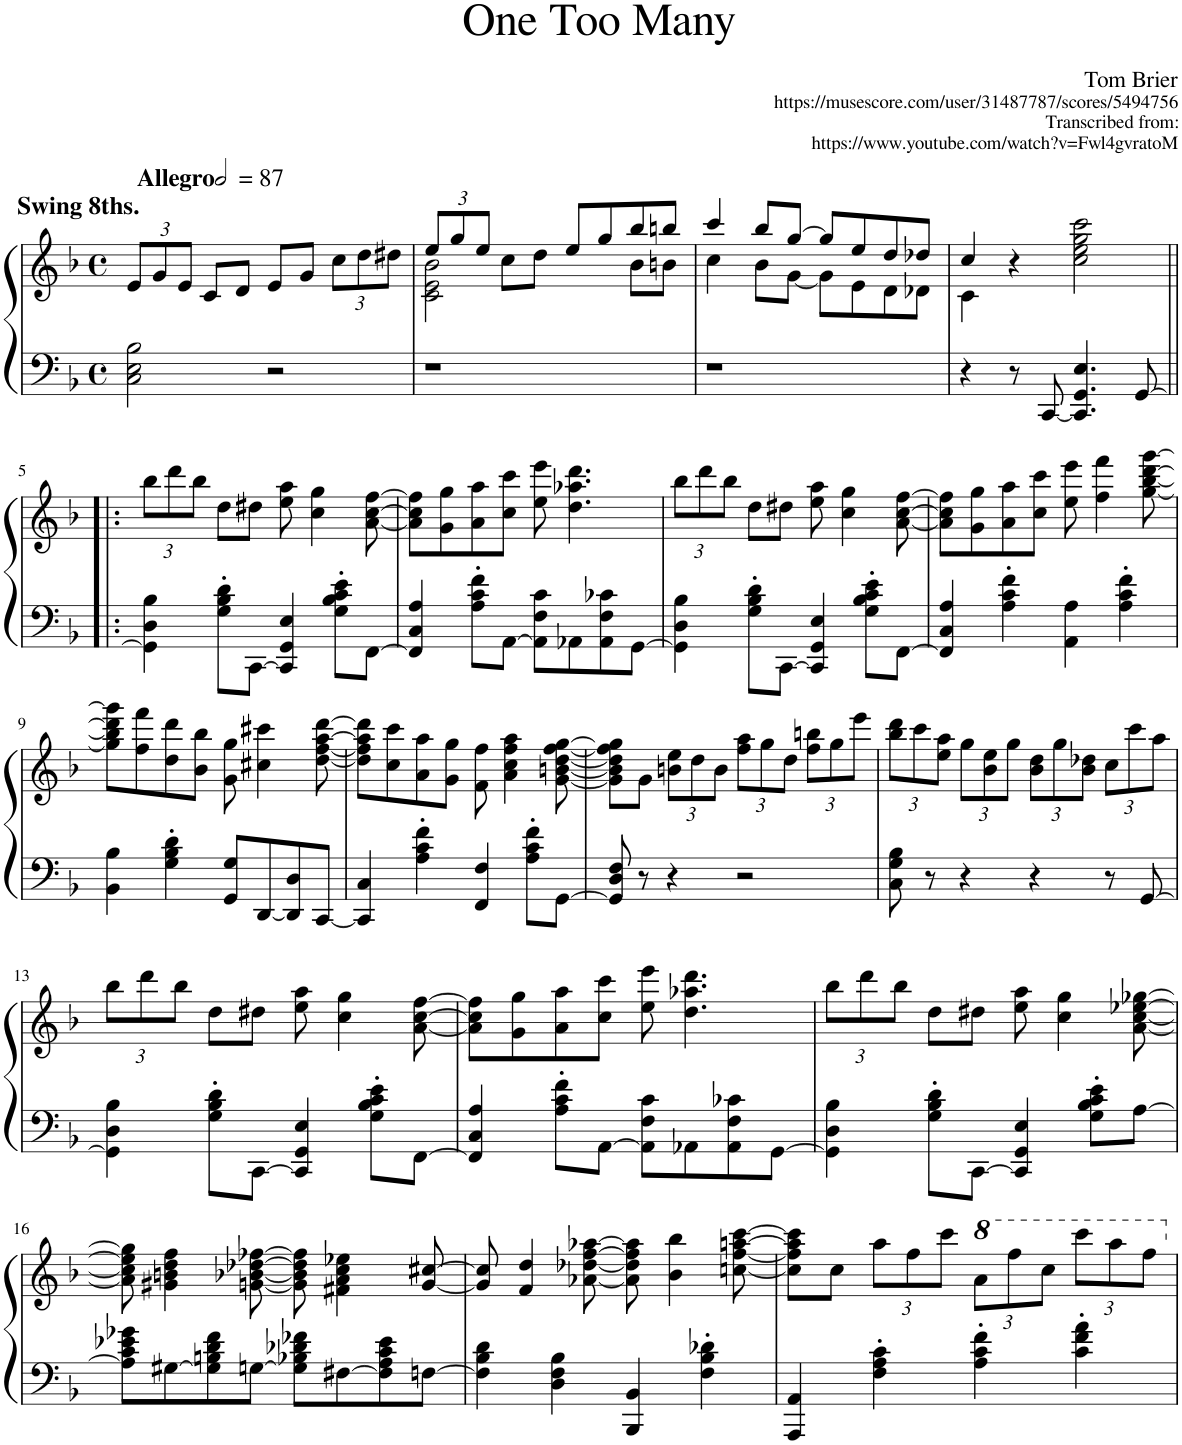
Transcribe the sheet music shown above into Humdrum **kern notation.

**kern	**kern
*part1	*part1
*staff2	*staff1
*I"Piano	*
*I'Pno.	*
*clefF4	*clefG2
*k[b-]	*k[b-]
*F:	*F:
*M4/4	*M4/4
*met(c)	*met(c)
*MM174	*MM174
*	*Xbrackettup
=1	=1
!	!LO:TX:a:B:t=Swing 8ths.
!	!LO:TX:a:B:t=Allegro
2C\ 2E\ 2B-\	12e/L
.	12g/
.	12e/J
.	8c/L
.	8d/J
2r	8e/L
.	8g/J
.	12cc\L
.	12dd\
.	12dd#X\J
=2	=2
*	*^
1r	12ee/L	2c\ 2e\ 2b-\
.	12gg/	.
.	12ee/J	.
.	8cc\L	.
.	8dd\J	.
.	8ee/L	4ryy
.	8gg/	.
.	8bb-/	8b-\L
.	8bbn/J	8bn\J
=3	=3	=3
1r	4ccc/	4cc\
.	8bb-/L	8b-\L
.	[8gg/J	[8g\J
.	8gg/L]	8g\L]
.	8ee/	8e\
.	8dd/	8d\
.	8dd-X/J	8d-X\J
=4	=4	=4
4r	4cc/	4c\
8r	4r	2.ryy
[8CC/	.	.
4.CC/] 4.GG/ 4.E/	2cc\ 2ee\ 2gg\ 2ccc\	.
[8GG/	.	.
*	*v	*v
!!LO:LB:g=z
=5!|:	=5!|:
4GG\] 4D\ 4B-\	12bb-\L
.	12ddd\
.	12bb-\J
8G\' 8B-\' 8d\'L	8dd\L
[8CC\J	8dd#X\J
4CC/] 4GG/ 4E/	8ee\ 8aa\
.	4cc\ 4gg\
8G\' 8B-\' 8c\' 8e\'L	.
[8FF\J	[8a\ [8cc\ [8ff\
=6	=6
4FF/] 4C/ 4A/	8a\] 8cc\] 8ff\]L
.	8g\ 8gg\
8A\' 8c\' 8f\'L	8a\ 8aa\
[8AA\J	8cc\ 8ccc\J
8AA\] 8F\ 8c\L	8ee\ 8eee\
8AA-X\	4.dd\ 4.aa-X\ 4.ddd\
8AA-\ 8F\ 8c-X\	.
[8GG\J	.
=7	=7
4GG\] 4D\ 4B-\	12bb-\L
.	12ddd\
.	12bb-\J
8G\' 8B-\' 8d\'L	8dd\L
[8CC\J	8dd#X\J
4CC/] 4GG/ 4E/	8ee\ 8aa\
.	4cc\ 4gg\
8G\' 8B-\' 8c\' 8e\'L	.
[8FF\J	[8a\ [8cc\ [8ff\
=8	=8
4FF/] 4C/ 4A/	8a\] 8cc\] 8ff\]L
.	8g\ 8gg\
4A\' 4c\' 4f\'	8a\ 8aa\
.	8cc\ 8ccc\J
4AA\ 4A\	8ee\ 8eee\
.	4ff\ 4fff\
4A\' 4c\' 4f\'	.
.	[8gg\ [8bb-\ [8ddd\ [8ggg\
!!LO:LB:g=z
=9	=9
4BB-\ 4B-\	8gg\] 8bb-\] 8ddd\] 8ggg\]L
.	8ff\ 8fff\
4G\' 4B-\' 4d\'	8dd\ 8ddd\
.	8b-\ 8bb-\J
8GG/ 8G/L	8g\ 8gg\
[8DD/	4cc#X\ 4ccc#X\
8DD/] 8D/	.
[8CC/J	[8dd\ [8ff\ [8aa\ [8ddd\
=10	=10
4CC/] 4C/	8dd\] 8ff\] 8aa\] 8ddd\]L
.	8cc\ 8ccc\
4A\' 4c\' 4f\'	8a\ 8aa\
.	8g\ 8gg\J
4FF/ 4F/	8f\ 8ff\
.	4a\ 4cc\ 4ff\ 4aa\
8A\' 8c\' 8f\'L	.
[8GG\J	[8g\ [8bn\ [8dd\ [8ff\ [8gg\
=11	=11
8GG/] 8D/ 8F/	8g\] 8b\] 8dd\] 8ff\] 8gg\]L
8r	8g\J
4r	12bn\ 12ee\L
.	12dd\
.	12b\J
2r	12ff\ 12aa\L
.	12gg\
.	12dd\J
.	12ff\ 12bbn\L
.	12gg\
.	12eee\J
=12	=12
8C\ 8G\ 8B-\	12bb-\ 12ddd\L
.	12ccc\
8r	.
.	12ee\ 12aa\J
4r	12gg\L
.	12b-\ 12ee\
.	12gg\J
4r	12b-\ 12dd\L
.	12gg\
.	12b-\ 12dd-X\J
8r	12cc\L
.	12ccc\
[8GG/	.
.	12aa\J
!!LO:LB:g=z
=13	=13
4GG\] 4D\ 4B-\	12bb-\L
.	12ddd\
.	12bb-\J
8G\' 8B-\' 8d\'L	8dd\L
[8CC\J	8dd#X\J
4CC/] 4GG/ 4E/	8ee\ 8aa\
.	4cc\ 4gg\
8G\' 8B-\' 8c\' 8e\'L	.
[8FF\J	[8a\ [8cc\ [8ff\
=14	=14
4FF/] 4C/ 4A/	8a\] 8cc\] 8ff\]L
.	8g\ 8gg\
8A\' 8c\' 8f\'L	8a\ 8aa\
[8AA\J	8cc\ 8ccc\J
8AA\] 8F\ 8c\L	8ee\ 8eee\
8AA-X\	4.dd\ 4.aa-X\ 4.ddd\
8AA-\ 8F\ 8c-X\	.
[8GG\J	.
=15	=15
4GG\] 4D\ 4B-\	12bb-\L
.	12ddd\
.	12bb-\J
8G\' 8B-\' 8d\'L	8dd\L
[8CC\J	8dd#X\J
4CC/] 4GG/ 4E/	8ee\ 8aa\
.	4cc\ 4gg\
8G\' 8B-\' 8c\' 8e\'L	.
[8A\J	[8a\ [8cc\ [8ee-X\ [8gg-X\
!!LO:LB:g=z
=16	=16
8A\] 8c\ 8e-X\ 8g-X\L	8a\] 8cc\] 8ee-\] 8gg-\]
[8G#X\	4g#X\ 4bn\ 4dd\ 4ff\
8G#\] 8Bn\ 8d\ 8f\	.
[8Gn\J	[8gn\ [8b-X\ [8dd-X\ [8ff-X\
8G\] 8B-X\ 8d-X\ 8f-X\L	8g\] 8b-\] 8dd-\] 8ff-\]
[8F#X\	4f#X\ 4a\ 4cc\ 4ee-X\
8F#\] 8A\ 8c\ 8e-\	.
[8Fn\J	[8g/ [8cc#X/
=17	=17
4F\] 4B-\ 4d\	8g/] 8cc#/]
.	4f/ 4dd/
4D\ 4F\ 4B-\	.
.	[8a-X\ [8dd-X\ [8ff\ [8aa-X\
4BBB-/ 4BB-/	8a-\] 8dd-\] 8ff\] 8aa-\]
.	4b-\ 4bb-\
4F\' 4B-\' 4d-X\'	.
.	[8ccn\ [8ff\ [8aan\ [8ccc\
=18	=18
4AAA/ 4AA/	8cc\] 8ff\] 8aa\] 8ccc\]L
.	8cc\J
4F\' 4A\' 4c\'	12aa\L
.	12ff\
.	12ccc\J
*	*8va
4A\' 4c\' 4f\'	12aa\L
.	12fff\
.	12ccc\J
4c\' 4f\' 4a\'	12cccc\L
.	12aaa\
.	12fff\J
*	*X8va
=	=
*-	*-
